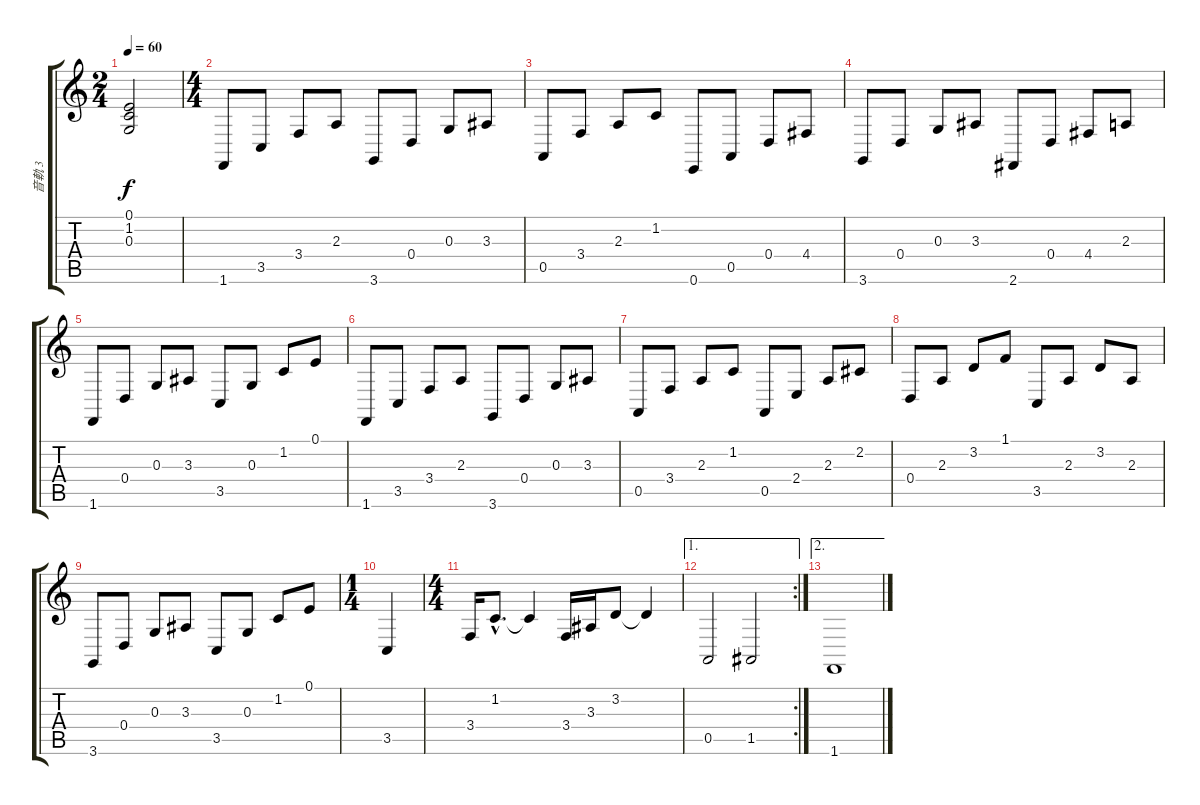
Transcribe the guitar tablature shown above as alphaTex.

\track ("音軌 3" "音軌 3") {instrument acousticgrandpiano}
\staff {score tabs}
\tuning (E4 B3 G3 D3 A2 E2) {hide}
\ts (2 4)
\tempo 60
\clef g2
\ks c
(0.1 1.2 0.3).2{dy f} |
\ts (4 4)
1.6.8 3.5.8 3.4.8 2.3.8 3.6.8 0.4.8 0.3.8 3.3.8 |
0.5.8 3.4.8 2.3.8 1.2.8 0.6.8 0.5.8 0.4.8 4.4.8 |
3.6.8 0.4.8 0.3.8 3.3.8 2.6.8 0.4.8 4.4.8 2.3.8 |
1.6.8 0.4.8 0.3.8 3.3.8 3.5.8 0.3.8 1.2.8 0.1.8 |
1.6.8 3.5.8 3.4.8 2.3.8 3.6.8 0.4.8 0.3.8 3.3.8 |
0.5.8 3.4.8 2.3.8 1.2.8 0.5.8 2.4.8 2.3.8 2.2.8 |
0.4.8 2.3.8 3.2.8 1.1.8 3.5.8 2.3.8 3.2.8 2.3.8 |
3.6.8 0.4.8 0.3.8 3.3.8 3.5.8 0.3.8 1.2.8 0.1.8 |
\ts (1 4)
3.5.4 |
\ts (4 4)
3.4.16 1.2{hac}.8{d} 1.2{t}.4 3.4.16 3.3.16 3.2.8 3.2{t}.4 |
\ae 1
\rc 2
0.5.2 1.5.2 |
\ae 2
1.6.1
